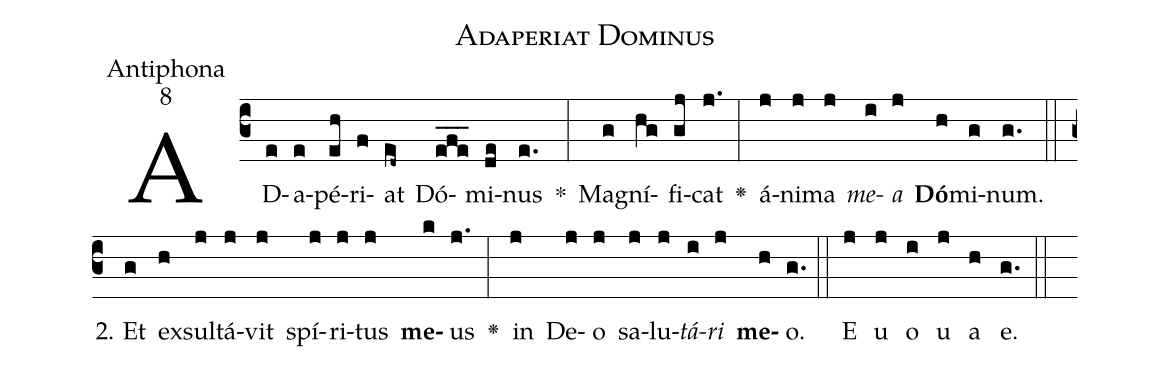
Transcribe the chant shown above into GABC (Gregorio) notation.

name:Adaperiat Dominus;
office-part:Antiphona;
mode:8;
%%
(c3) AD(e)a(e)pé(eh)ri(f)at(ed~) Dó(efe___)mi(de)nus(e.) *(:) Ma(g)gní(hg)fi(gj)cat(j.) <v>\greheightstar</v>(:) á(j)ni(j)ma(j) <i>me</i>(i)<i>a</i>(j) <b>Dó</b>(h)mi(g)num.(g.) (::)
2. Et(g) ex(h)sul(j)tá(j)vit(j) spí(j)ri(j)tus(j) <b>me</b>(k)us(j.) <v>\greheightstar</v>(:) in(j) De(j)o(j) sa(j)lu(j)<i>tá</i>(i)<i>ri</i>(j) <b>me</b>(h)o.(g.) (::) E(j) u(j) o(i) u(j) a(h) e.(g.) (::)
